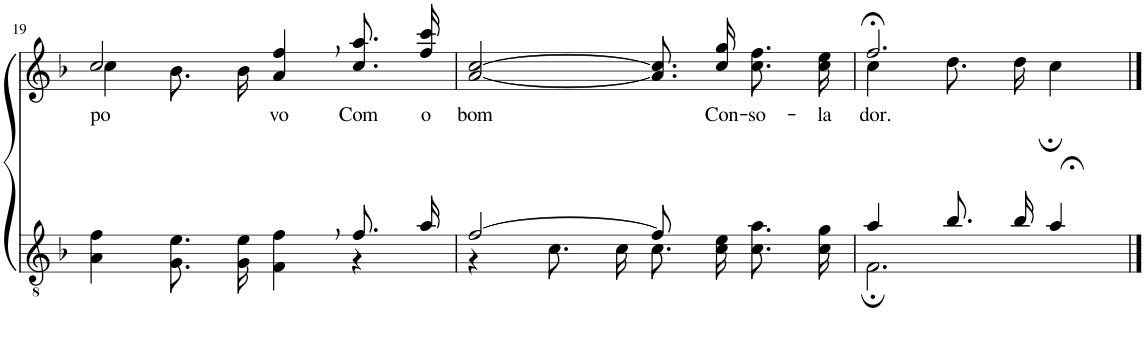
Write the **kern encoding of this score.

**kern	**kern	**text
*part2	*part1	*part1
*staff2	*staff1	*staff1
*I"Parte III e IV	*I"Parte I e II	*
!!LO:PB:g=z
*clefGv2	*clefG2	*
*Trd5c9	*Trd5c9	*
*k[b-]	*k[b-]	*
*M4/4	*M4/4	*
=19	=19	=19
*^	*^	*
!	!	!	!	!LO:LY:b
2.ryy	4A\ 4f\	2cc/	4cc\	po-
.	8.G\ 8.e\L	.	8.b-\L	.
.	16G\ 16e\Jk	.	16b-\Jk	.
!	!	!	!	!LO:LY:b
.	4F\ 4f\	4a/, 4ff/,	2ryy	vo
!	!	!	!	!LO:LY:b
8.f/L	4r	8.cc\ 8.aa\L	.	Com
!	!	!	!	!LO:LY:b
16a/Jk	.	16ff\ 16ccc\Jk	.	o
*	*	*v	*v	*
=20	=20	=20	=20
!	!	!	!LO:LY:b
[2f/	4r	[2a/ [2cc/	bom
.	8.c\L	.	.
.	16c\Jk	.	.
8f/]	8.c\L	8.a]\ 8.cc]\L	.
4.ryy	.	.	.
!	!	!	!LO:LY:b
.	16c\ 16e\Jk	16cc\ 16gg\Jk	Con-
!	!	!	!LO:LY:b
.	8.c\ 8.a\L	8.cc\ 8.ff\L	-so-
!	!	!	!LO:LY:b
.	16c\ 16g\Jk	16cc\ 16ee\Jk	-la-
=21	=21	=21	=21
*	*	*^	*
!	!	!	!	!LO:LY:b
4a/	2.F;\	2.ff;</	4cc\	-dor.
8.b-/L	.	.	8.dd\L	.
16b-/Jk	.	.	16dd\Jk	.
4a;</	.	.	4cc;\	.
*v	*v	*	*	*
*	*v	*v	*
==	==	==
*-	*-	*-
